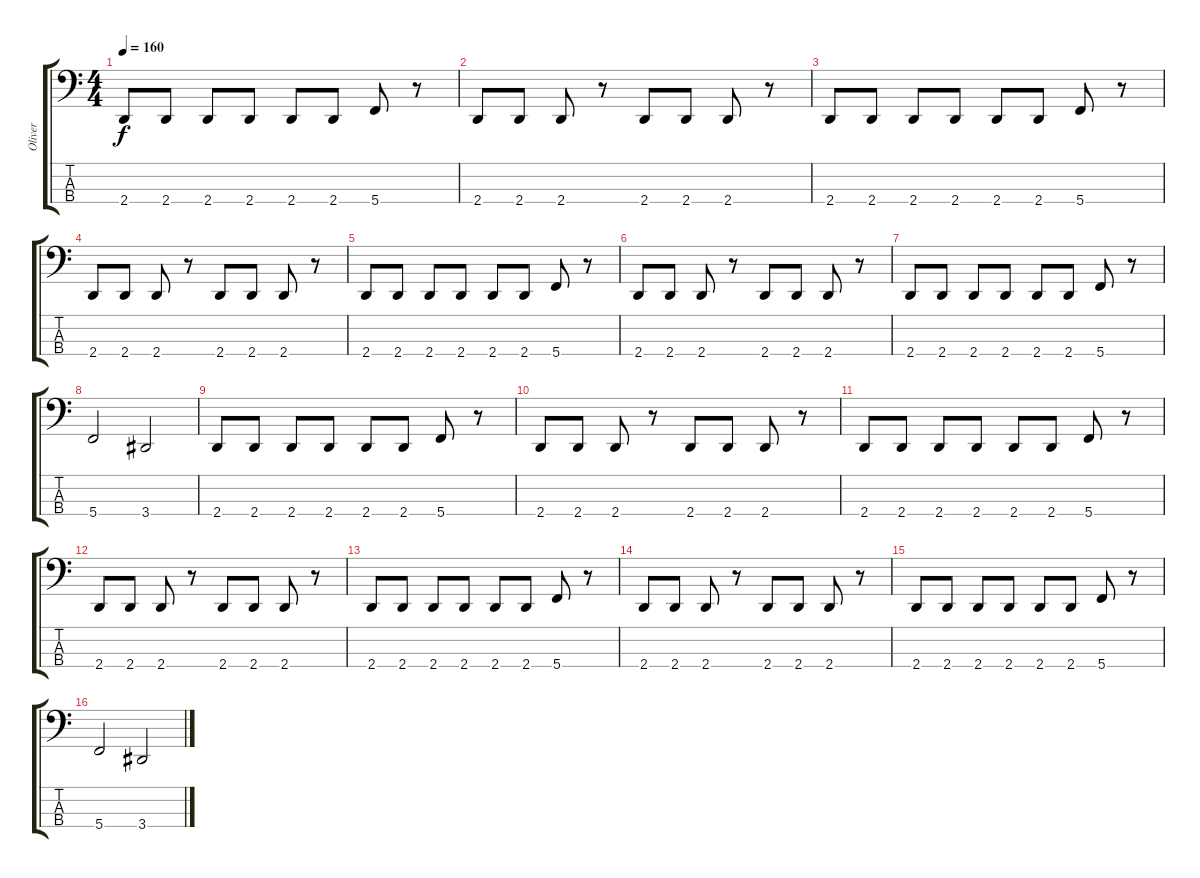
\track ("Oliver" "Oliver") {instrument electricbasspick}
\staff {score tabs}
\tuning (Eb2 Bb1 F1 C1) {hide}
\ts (4 4)
\tempo 160
\clef f4
\ks c
2.4.8{dy f} 2.4.8 2.4.8 2.4.8 2.4.8 2.4.8 5.4.8 r.8 |
2.4.8 2.4.8 2.4.8 r.8 2.4.8 2.4.8 2.4.8 r.8 |
2.4.8 2.4.8 2.4.8 2.4.8 2.4.8 2.4.8 5.4.8 r.8 |
2.4.8 2.4.8 2.4.8 r.8 2.4.8 2.4.8 2.4.8 r.8 |
2.4.8 2.4.8 2.4.8 2.4.8 2.4.8 2.4.8 5.4.8 r.8 |
2.4.8 2.4.8 2.4.8 r.8 2.4.8 2.4.8 2.4.8 r.8 |
2.4.8 2.4.8 2.4.8 2.4.8 2.4.8 2.4.8 5.4.8 r.8 |
5.4.2 3.4.2 |
2.4.8 2.4.8 2.4.8 2.4.8 2.4.8 2.4.8 5.4.8 r.8 |
2.4.8 2.4.8 2.4.8 r.8 2.4.8 2.4.8 2.4.8 r.8 |
2.4.8 2.4.8 2.4.8 2.4.8 2.4.8 2.4.8 5.4.8 r.8 |
2.4.8 2.4.8 2.4.8 r.8 2.4.8 2.4.8 2.4.8 r.8 |
2.4.8 2.4.8 2.4.8 2.4.8 2.4.8 2.4.8 5.4.8 r.8 |
2.4.8 2.4.8 2.4.8 r.8 2.4.8 2.4.8 2.4.8 r.8 |
2.4.8 2.4.8 2.4.8 2.4.8 2.4.8 2.4.8 5.4.8 r.8 |
5.4.2 3.4.2
